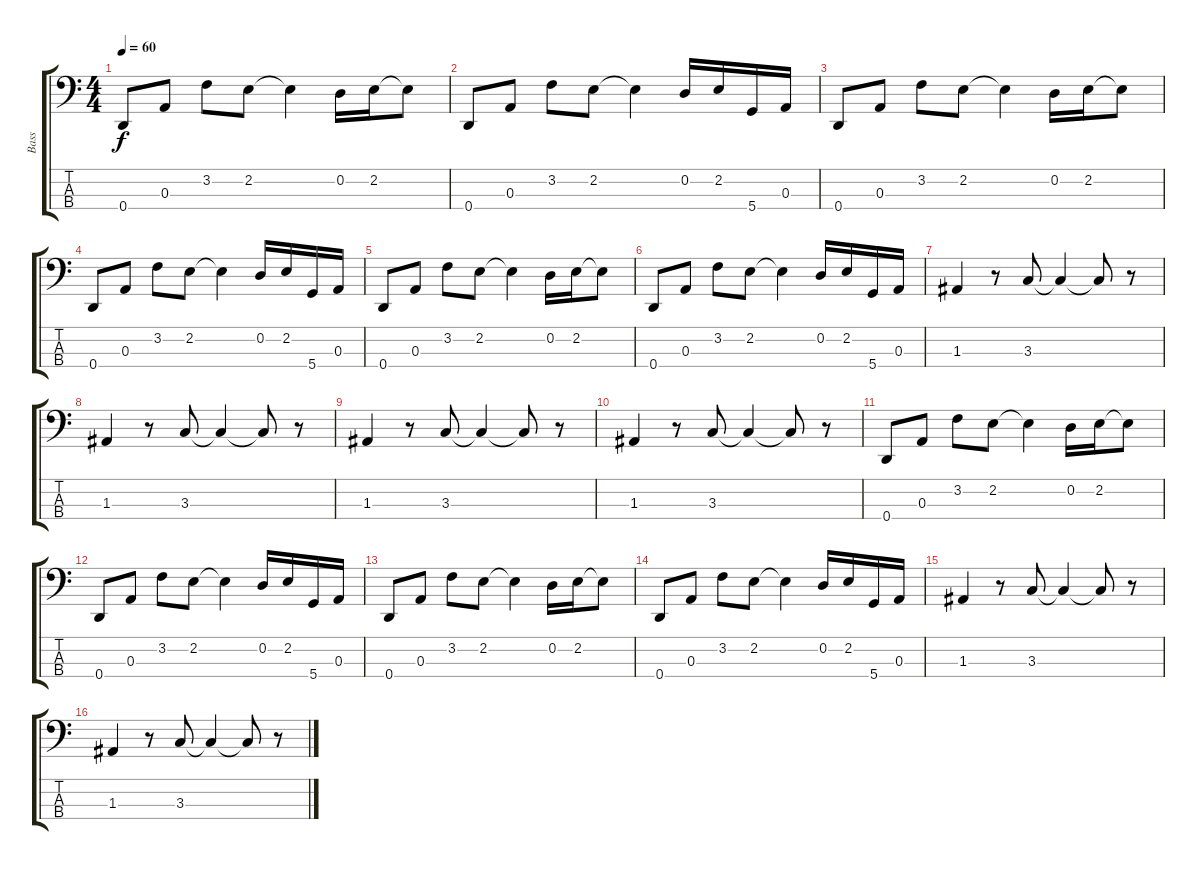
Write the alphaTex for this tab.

\track ("Bass" "Bass") {instrument electricbasspick}
\staff {score tabs}
\tuning (G2 D2 A1 D1) {hide}
\ts (4 4)
\tempo 60
\clef f4
\ks c
0.4.8{dy f} 0.3.8 3.2.8 2.2.8 2.2{t}.4 0.2.16 2.2.16 2.2{t}.8 |
0.4.8 0.3.8 3.2.8 2.2.8 2.2{t}.4 0.2.16 2.2.16 5.4.16 0.3.16 |
0.4.8 0.3.8 3.2.8 2.2.8 2.2{t}.4 0.2.16 2.2.16 2.2{t}.8 |
0.4.8 0.3.8 3.2.8 2.2.8 2.2{t}.4 0.2.16 2.2.16 5.4.16 0.3.16 |
0.4.8 0.3.8 3.2.8 2.2.8 2.2{t}.4 0.2.16 2.2.16 2.2{t}.8 |
0.4.8 0.3.8 3.2.8 2.2.8 2.2{t}.4 0.2.16 2.2.16 5.4.16 0.3.16 |
1.3.4 r.8 3.3.8 3.3{t}.4 3.3{t}.8 r.8 |
1.3.4 r.8 3.3.8 3.3{t}.4 3.3{t}.8 r.8 |
1.3.4 r.8 3.3.8 3.3{t}.4 3.3{t}.8 r.8 |
1.3.4 r.8 3.3.8 3.3{t}.4 3.3{t}.8 r.8 |
0.4.8 0.3.8 3.2.8 2.2.8 2.2{t}.4 0.2.16 2.2.16 2.2{t}.8 |
0.4.8 0.3.8 3.2.8 2.2.8 2.2{t}.4 0.2.16 2.2.16 5.4.16 0.3.16 |
0.4.8 0.3.8 3.2.8 2.2.8 2.2{t}.4 0.2.16 2.2.16 2.2{t}.8 |
0.4.8 0.3.8 3.2.8 2.2.8 2.2{t}.4 0.2.16 2.2.16 5.4.16 0.3.16 |
1.3.4 r.8 3.3.8 3.3{t}.4 3.3{t}.8 r.8 |
1.3.4 r.8 3.3.8 3.3{t}.4 3.3{t}.8 r.8
